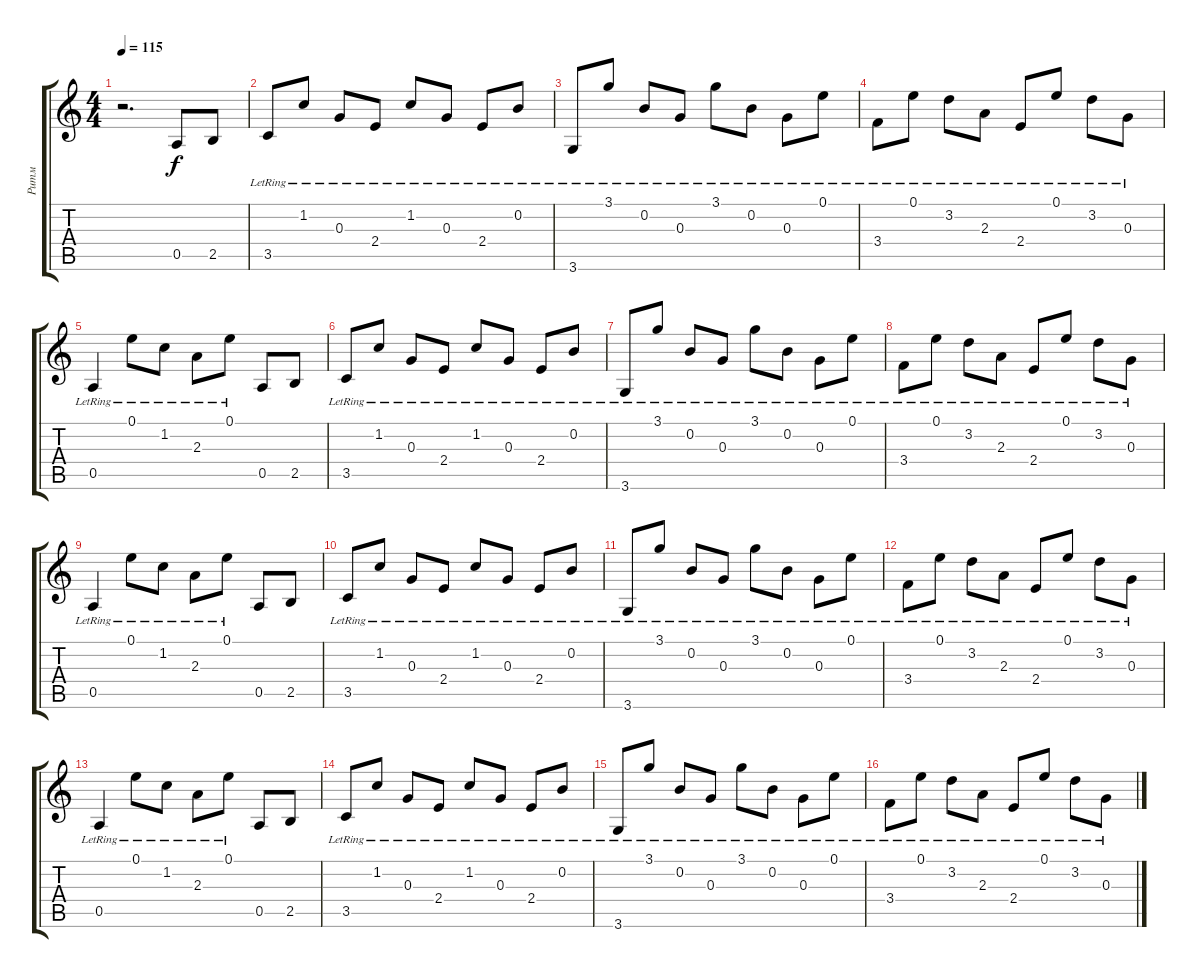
\track ("Ритм" "Ритм") {instrument electricguitarclean}
\staff {score tabs}
\tuning (E4 B3 G3 D3 A2 E2) {hide}
\ts (4 4)
\tempo 115
\clef g2
\ks c
r.2{d dy f instrument electricguitarclean} 0.5.8 2.5.8 |
3.5{lr}.8 1.2{lr}.8 0.3{lr}.8 2.4{lr}.8 1.2{lr}.8 0.3{lr}.8 2.4{lr}.8 0.2{lr}.8 |
3.6{lr}.8 3.1{lr}.8 0.2{lr}.8 0.3{lr}.8 3.1{lr}.8 0.2{lr}.8 0.3{lr}.8 0.1{lr}.8 |
3.4{lr}.8 0.1{lr}.8 3.2{lr}.8 2.3{lr}.8 2.4{lr}.8 0.1{lr}.8 3.2{lr}.8 0.3{lr}.8 |
0.5{lr}.4 0.1{lr}.8 1.2{lr}.8 2.3{lr}.8 0.1{lr}.8 0.5.8 2.5.8 |
3.5{lr}.8 1.2{lr}.8 0.3{lr}.8 2.4{lr}.8 1.2{lr}.8 0.3{lr}.8 2.4{lr}.8 0.2{lr}.8 |
3.6{lr}.8 3.1{lr}.8 0.2{lr}.8 0.3{lr}.8 3.1{lr}.8 0.2{lr}.8 0.3{lr}.8 0.1{lr}.8 |
3.4{lr}.8 0.1{lr}.8 3.2{lr}.8 2.3{lr}.8 2.4{lr}.8 0.1{lr}.8 3.2{lr}.8 0.3{lr}.8 |
0.5{lr}.4 0.1{lr}.8 1.2{lr}.8 2.3{lr}.8 0.1{lr}.8 0.5.8 2.5.8 |
3.5{lr}.8 1.2{lr}.8 0.3{lr}.8 2.4{lr}.8 1.2{lr}.8 0.3{lr}.8 2.4{lr}.8 0.2{lr}.8 |
3.6{lr}.8 3.1{lr}.8 0.2{lr}.8 0.3{lr}.8 3.1{lr}.8 0.2{lr}.8 0.3{lr}.8 0.1{lr}.8 |
3.4{lr}.8 0.1{lr}.8 3.2{lr}.8 2.3{lr}.8 2.4{lr}.8 0.1{lr}.8 3.2{lr}.8 0.3{lr}.8 |
0.5{lr}.4 0.1{lr}.8 1.2{lr}.8 2.3{lr}.8 0.1{lr}.8 0.5.8 2.5.8 |
3.5{lr}.8 1.2{lr}.8 0.3{lr}.8 2.4{lr}.8 1.2{lr}.8 0.3{lr}.8 2.4{lr}.8 0.2{lr}.8 |
3.6{lr}.8 3.1{lr}.8 0.2{lr}.8 0.3{lr}.8 3.1{lr}.8 0.2{lr}.8 0.3{lr}.8 0.1{lr}.8 |
3.4{lr}.8 0.1{lr}.8 3.2{lr}.8 2.3{lr}.8 2.4{lr}.8 0.1{lr}.8 3.2{lr}.8 0.3{lr}.8
